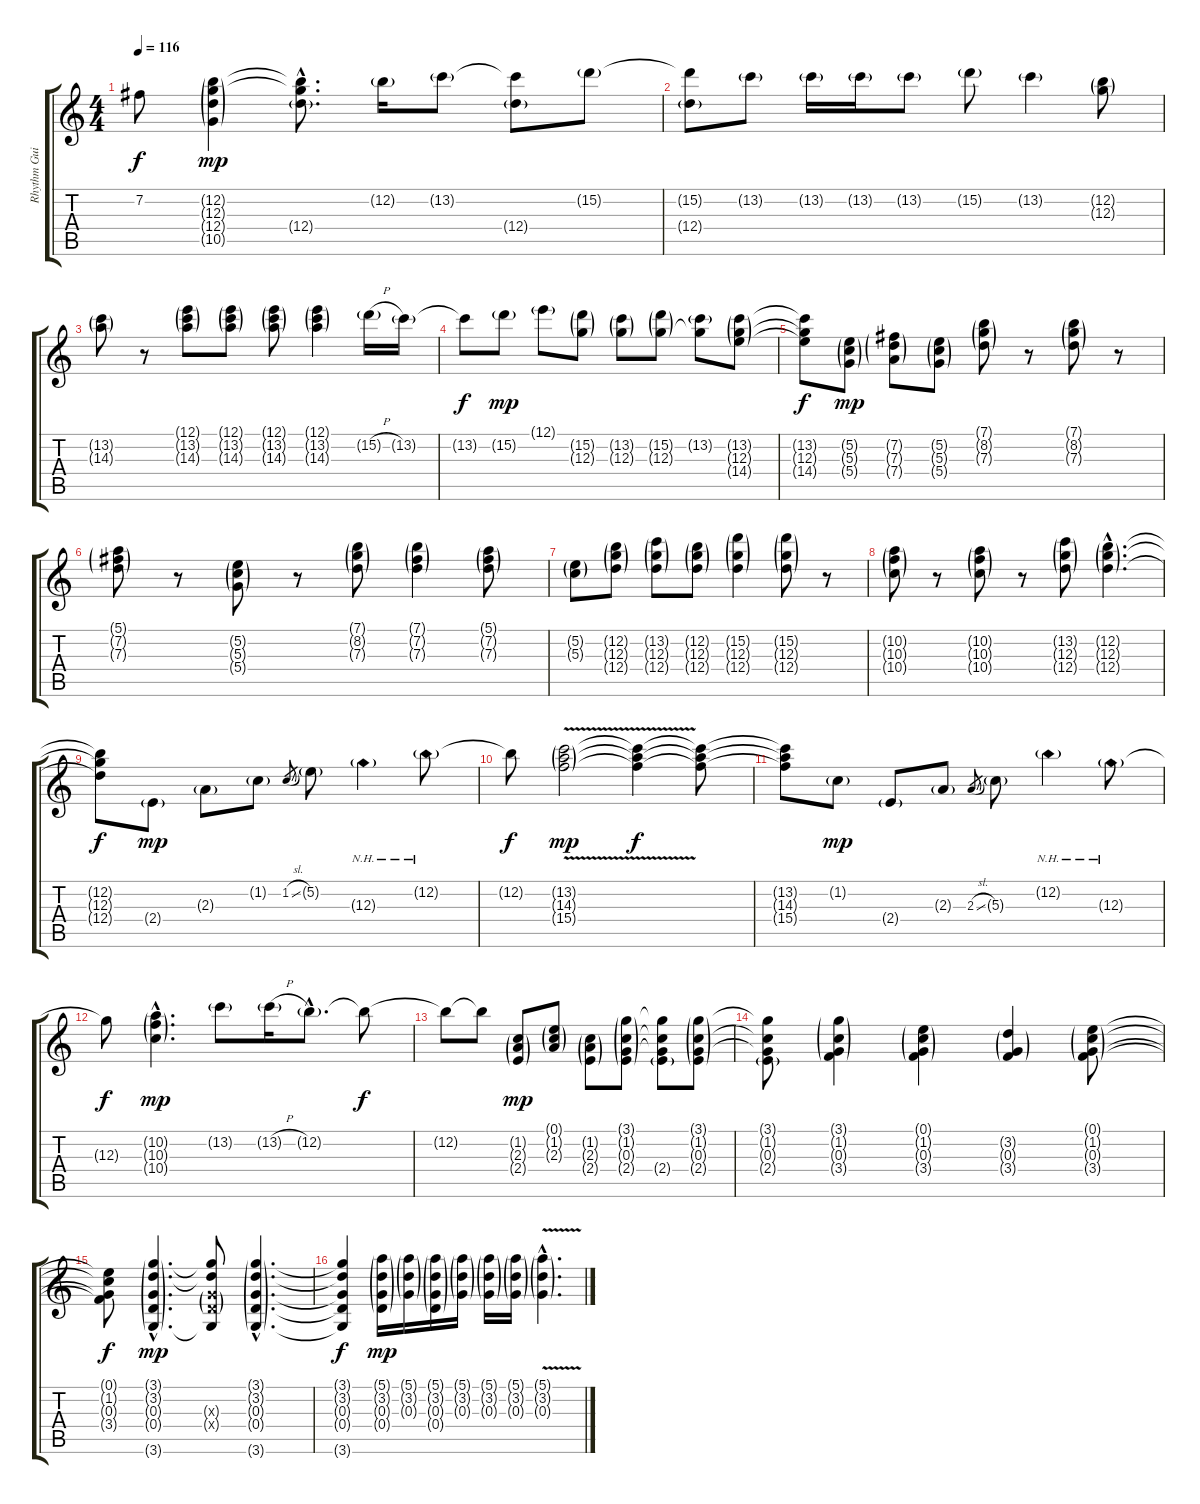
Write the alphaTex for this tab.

\track ("Rhythm Guitar 1 Echo" "Rhythm Gui") {instrument distortionguitar}
\staff {score tabs}
\tuning (E4 B3 G3 D3 A2 E2) {hide}
\ts (4 4)
\tempo 116
\clef g2
\ks c
7.2{t}.8{dy f} (12.2{g} 12.3{g} 12.4{g} 10.5{g}).4{dy mp} (12.2{hac t} 12.3{hac t} 12.4{g hac}).8{d} 12.2{g}.16 13.2{g}.8 (13.2{t} 12.4{g}).8 15.2{g}.8 |
(15.2{t} 12.4{g}).8 13.2{g}.8 13.2{g}.16 13.2{g}.16 13.2{g}.8 15.2{g}.8 13.2{g}.4 (12.2{g} 12.3{g}).8 |
(13.2{g} 14.3{g}).8 r.8 (12.1{g} 13.2{g} 14.3{g}).8 (12.1{g} 13.2{g} 14.3{g}).8 (12.1{g} 13.2{g} 14.3{g}).8 (12.1{g} 13.2{g} 14.3{g}).4 15.2{h g}.16 13.2{g}.16 |
13.2{t}.8{dy f} 15.2{g}.8{dy mp} 12.1{g}.8 (15.2{g} 12.3{g}).8 (13.2{g} 12.3{g}).8 (15.2{g} 12.3{g}).8 (13.2{g} 12.3{t}).8 (13.2{g} 12.3{g} 14.4{g}).8 |
(13.2{t} 12.3{t} 14.4{t}).8{dy f} (5.2{g} 5.3{g} 5.4{g}).8{dy mp} (7.2{g} 7.3{g} 7.4{g}).8 (5.2{g} 5.3{g} 5.4{g}).8 (7.1{g} 8.2{g} 7.3{g}).8 r.8 (7.1{g} 8.2{g} 7.3{g}).8 r.8 |
(5.1{g} 7.2{g} 7.3{g}).8 r.8 (5.2{g} 5.3{g} 5.4{g}).8 r.8 (7.1{g} 8.2{g} 7.3{g}).8 (7.1{g} 7.2{g} 7.3{g}).4 (5.1{g} 7.2{g} 7.3{g}).8 |
(5.2{g} 5.3{g}).8 (12.2{g} 12.3{g} 12.4{g}).8 (13.2{g} 12.3{g} 12.4{g}).8 (12.2{g} 12.3{g} 12.4{g}).8 (15.2{g} 12.3{g} 12.4{g}).4 (15.2{g} 12.3{g} 12.4{g}).8 r.8 |
(10.2{g} 10.3{g} 10.4{g}).8 r.8 (10.2{g} 10.3{g} 10.4{g}).8 r.8 (13.2{g} 12.3{g} 12.4{g}).8 (12.2{g hac} 12.3{g hac} 12.4{g hac}).4{d} |
(12.2{t} 12.3{t} 12.4{t}).8{dy f} 2.4{g}.8{dy mp} 2.3{g}.8 1.2{g}.8 1.2{sl}.8{gr} 5.2{g}.8 12.3{nh g}.4 12.2{nh g}.8 |
12.2{t}.8{dy f} (13.2{v g} 14.3{v g} 15.4{v g}).2{dy mp} (13.2{t} 14.3{t} 15.4{t}).4{dy f} (13.2{t} 14.3{t} 15.4{t}).8 |
(13.2{t} 14.3{t} 15.4{t}).8 1.2{g}.8{dy mp} 2.4{g}.8 2.3{g}.8 2.3{sl}.8{gr} 5.3{g}.8 12.2{nh g}.4 12.3{nh g}.8 |
12.3{t}.8{dy f} (10.2{g hac} 10.3{g hac} 10.4{g hac}).4{d dy mp} 13.2{g}.8 13.2{h g}.16 12.2{g hac}.8{d} 12.2{t}.8{dy f} |
12.2{t}.8 12.2{t}.8 (1.2{g} 2.3{g} 2.4{g}).8{dy mp} (0.1{g} 1.2{g} 2.3{g}).8 (1.2{g} 2.3{g} 2.4{g}).8 (3.1{g} 1.2{g} 0.3{g} 2.4{g}).8 (3.1{t} 1.2{t} 0.3{t} 2.4{g}).8 (3.1{g} 1.2{g} 0.3{g} 2.4{g}).8 |
(3.1{t} 1.2{t} 0.3{t} 2.4{g}).8 (3.1{g} 1.2{g} 0.3{g} 3.4{g}).4 (0.1{g} 1.2{g} 0.3{g} 3.4{g}).4 (3.2{g} 0.3{g} 3.4{g}).4 (0.1{g} 1.2{g} 0.3{g} 3.4{g}).8 |
(0.1{t} 1.2{t} 0.3{t} 3.4{t}).8{dy f} (3.1{g hac} 3.2{g hac} 0.3{g hac} 0.4{g hac} 3.6{g hac}).4{d dy mp} (3.1{t} 3.2{t} 0.3{g x} 0.4{g x} 3.6{t}).8 (3.1{g hac} 3.2{g hac} 0.3{g hac} 0.4{g hac} 3.6{g hac}).4{d} |
(3.1{t} 3.2{t} 0.3{t} 0.4{t} 3.6{t}).4{dy f} (5.1{g} 3.2{g} 0.3{g} 0.4{g}).16{dy mp} (5.1{g} 3.2{g} 0.3{g}).16 (5.1{g} 3.2{g} 0.3{g} 0.4{g}).16 (5.1{g} 3.2{g} 0.3{g}).16 (5.1{g} 3.2{g} 0.3{g}).16 (5.1{g} 3.2{g} 0.3{g}).16 (5.1{v g hac} 3.2{v g hac} 0.3{v g hac}).4{d}
